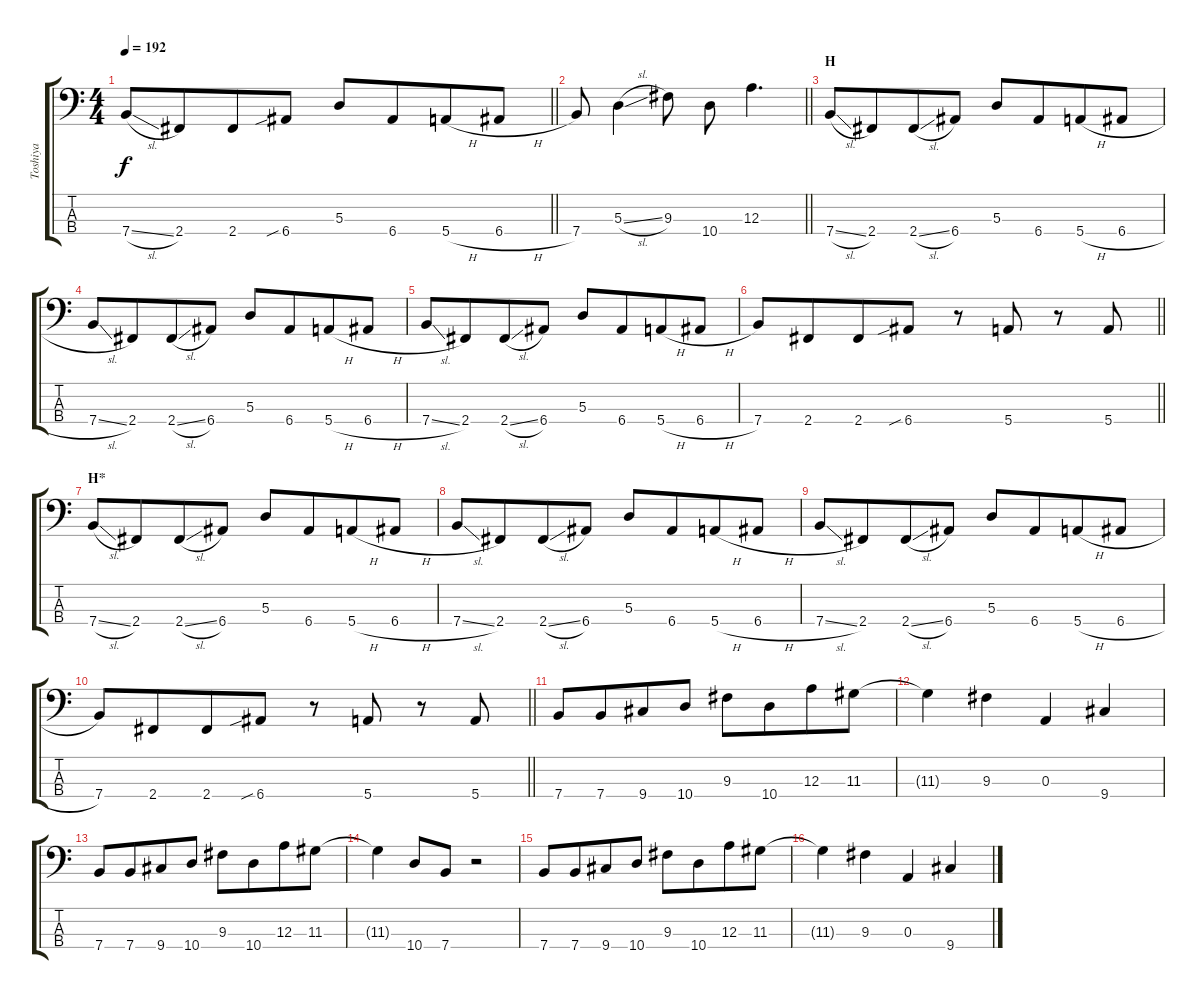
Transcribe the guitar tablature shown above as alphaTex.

\track ("Toshiya" "Toshiya") {instrument electricbassfinger}
\staff {score tabs}
\tuning (G2 D2 A1 E1) {hide}
\ts (4 4)
\tempo 192
\clef f4
\barLineRight lightlight
\ks c
7.4{sl}.8{dy f} 2.4.8{beam merge} 2.4.8 6.4{sib}.8 5.3.8 6.4.8{beam merge} 5.4{h}.8 6.4{h}.8 |
\barLineRight lightlight
7.4.8 5.3{sl}.4 9.3.8 10.4.8 12.3.4{d} |
\section ("" "H")
7.4{sl}.8 2.4.8{beam merge} 2.4{sl}.8 6.4.8 5.3.8 6.4.8{beam merge} 5.4{h}.8 6.4{h}.8 |
7.4{sl}.8 2.4.8{beam merge} 2.4{sl}.8 6.4.8 5.3.8 6.4.8{beam merge} 5.4{h}.8 6.4{h}.8 |
7.4{sl}.8 2.4.8{beam merge} 2.4{sl}.8 6.4.8 5.3.8 6.4.8{beam merge} 5.4{h}.8 6.4{h}.8 |
\barLineRight lightlight
7.4.8 2.4.8{beam merge} 2.4.8 6.4{sib}.8 r.8 5.4.8 r.8 5.4.8 |
\section ("" "H*")
7.4{sl}.8 2.4.8{beam merge} 2.4{sl}.8 6.4.8 5.3.8 6.4.8{beam merge} 5.4{h}.8 6.4{h}.8 |
7.4{sl}.8 2.4.8{beam merge} 2.4{sl}.8 6.4.8 5.3.8 6.4.8{beam merge} 5.4{h}.8 6.4{h}.8 |
7.4{sl}.8 2.4.8{beam merge} 2.4{sl}.8 6.4.8 5.3.8 6.4.8{beam merge} 5.4{h}.8 6.4{h}.8 |
\barLineRight lightlight
7.4.8 2.4.8{beam merge} 2.4.8 6.4{sib}.8 r.8 5.4.8 r.8 5.4.8 |
7.4.8 7.4.8{beam merge} 9.4.8 10.4.8 9.3.8 10.4.8{beam merge} 12.3.8 11.3.8 |
11.3{t}.4 9.3.4 0.3.4 9.4.4 |
7.4.8 7.4.8{beam merge} 9.4.8 10.4.8 9.3.8 10.4.8{beam merge} 12.3.8 11.3.8 |
11.3{t}.4 10.4.8 7.4.8 r.2 |
7.4.8 7.4.8{beam merge} 9.4.8 10.4.8 9.3.8 10.4.8{beam merge} 12.3.8 11.3.8 |
11.3{t}.4 9.3.4 0.3.4 9.4.4
